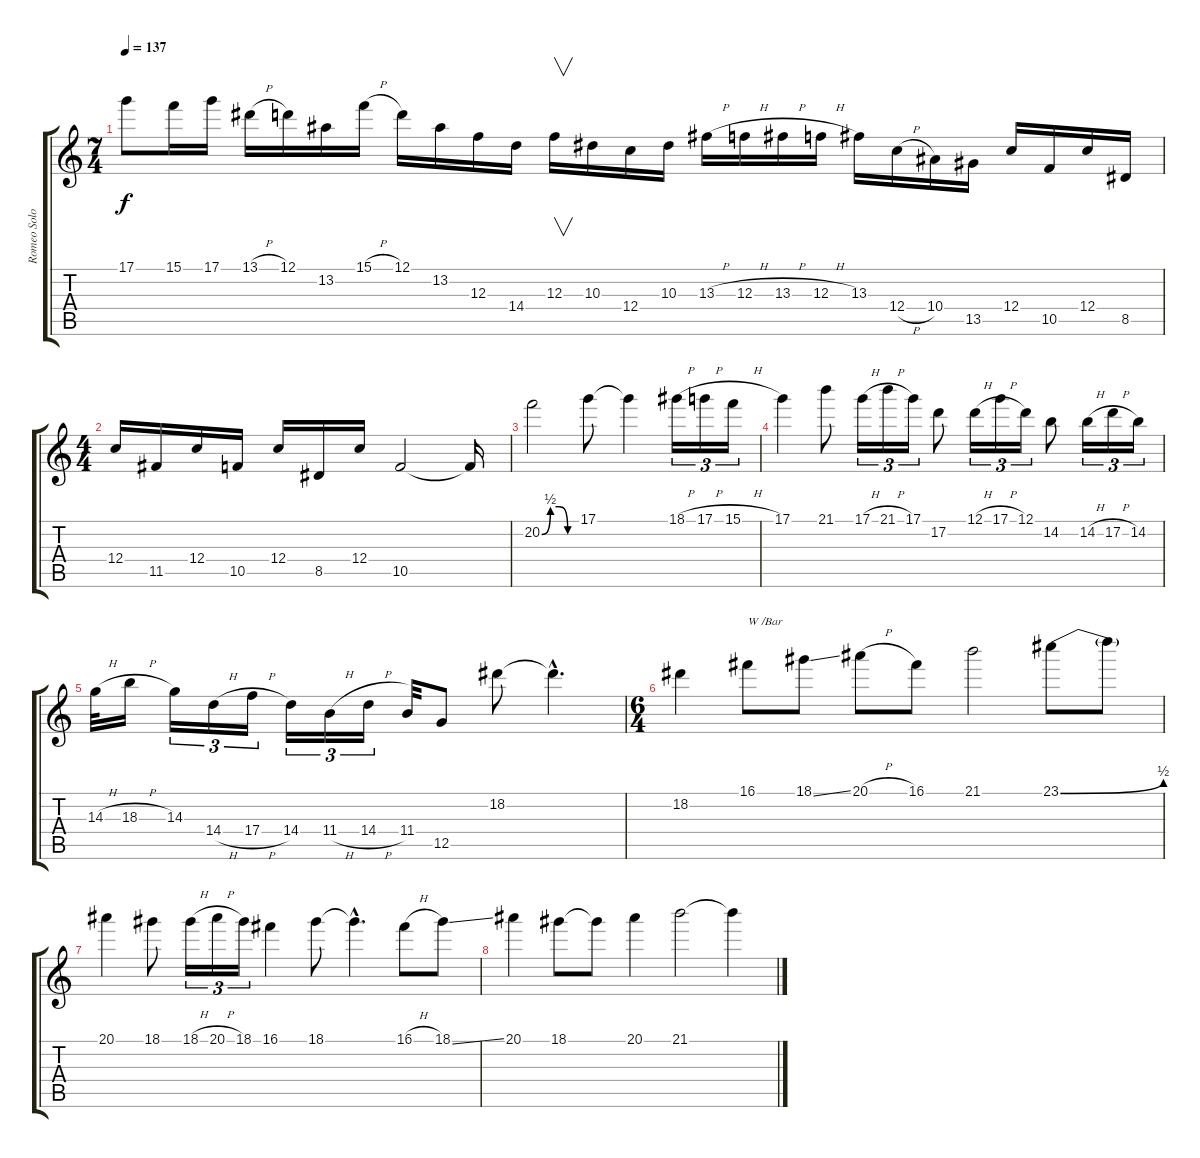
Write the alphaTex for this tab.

\track ("Romeo Solo" "Romeo Solo") {instrument overdrivenguitar}
\staff {score tabs}
\tuning (D4 A3 F3 C3 G2 D2) {hide}
\ts (7 4)
\tempo 137
\clef g2
\ks c
17.1.8{dy f} 15.1.16 17.1.16 13.1{h}.16 12.1.16 13.2.16 15.1{h}.16 12.1.16 13.2.16 12.3.16 14.4.16 12.3.16{v} 10.3.16 12.4.16 10.3.16 13.3{h}.16 12.3{h}.16 13.3{h}.16 12.3{h}.16 13.3.16 12.4{h}.16 10.4.16 13.5.16 12.4.16 10.5.16 12.4.16 8.5.16 |
\ts (4 4)
12.4.16 11.5.16 12.4.16 10.5.16 12.4.16 8.5.16 12.4.16 10.5.2 10.5{t}.16 |
20.2{be (custom 0 0 15 2 30 2 45 0 60 0)}.2 17.1.8 17.1{t}.4 18.1{h}.16{tu (3 2)} 17.1{h}.16{tu (3 2)} 15.1{h}.16{tu (3 2)} |
17.1.4 21.1.8 17.1{h}.16{tu (3 2)} 21.1{h}.16{tu (3 2)} 17.1.16{tu (3 2)} 17.2.8 12.1{h}.16{tu (3 2)} 17.1{h}.16{tu (3 2)} 12.1.16{tu (3 2)} 14.2.8 14.2{h}.16{tu (3 2)} 17.2{h}.16{tu (3 2)} 14.2.16{tu (3 2)} |
14.3{h}.32 18.3{h}.16 14.3.16{tu (3 2)} 14.4{h}.16{tu (3 2)} 17.4{h}.16{tu (3 2)} 14.4.16{tu (3 2)} 11.4{h}.16{tu (3 2)} 14.4{h}.16{tu (3 2)} 11.4.32 12.5.8 18.2.8 18.2{hac t}.4{d} |
\ts (6 4)
18.2.4 16.1.8{txt "W /Bar"} 18.1{ss}.8 20.1{h}.8 16.1.8 21.1.2 23.1{be (bend 0 0 60 2)}.8 23.1{t}.8 |
20.1.4 18.1.8 18.1{h}.16{tu (3 2)} 20.1{h}.16{tu (3 2)} 18.1.16{tu (3 2)} 16.1.4 18.1.8 18.1{hac t}.4{d} 16.1{h}.8 18.1{ss}.8 |
20.1.4 18.1.8 18.1{t}.8 20.1.4 21.1.2 21.1{t}.4
